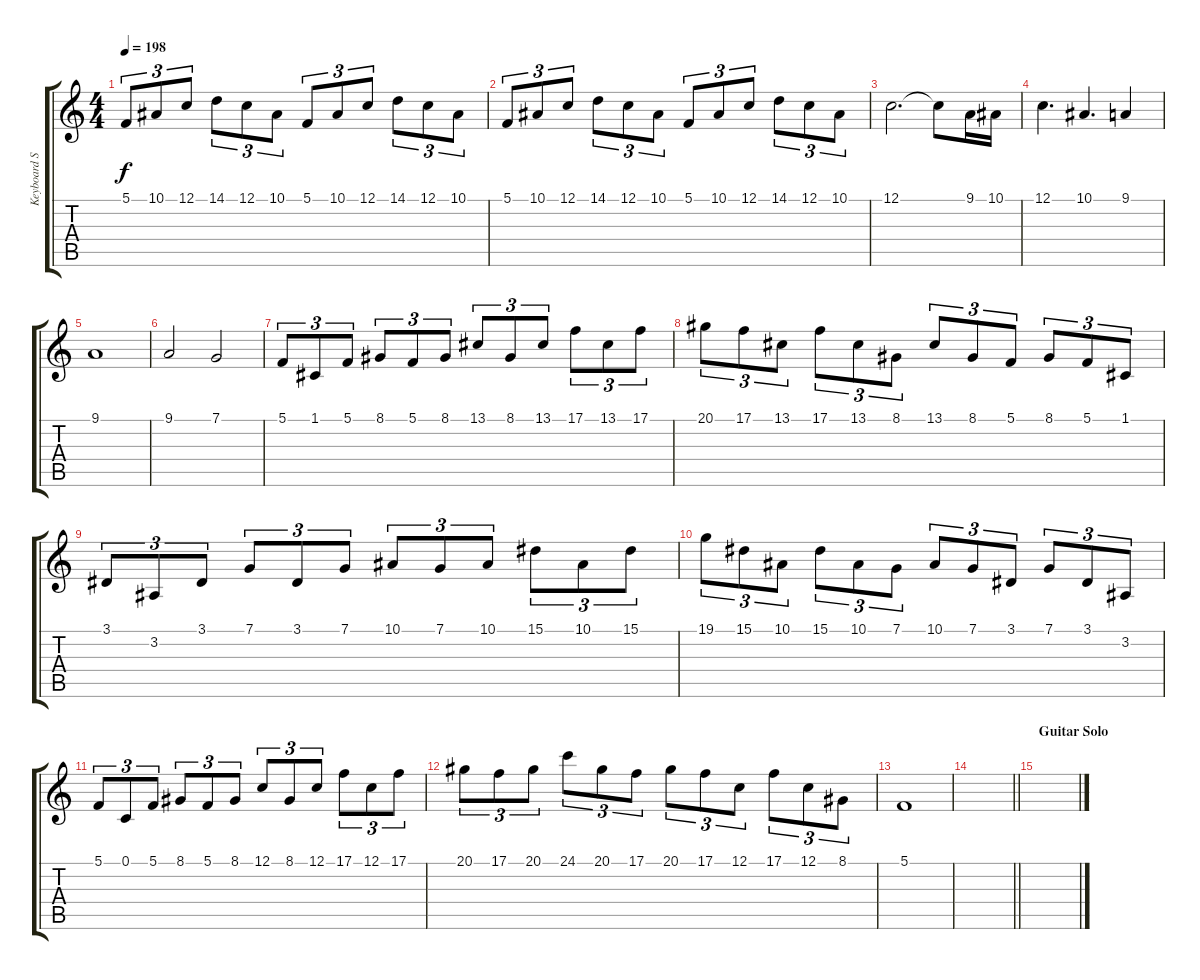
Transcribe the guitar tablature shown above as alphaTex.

\track ("Keyboard Solo" "Keyboard S") {instrument lead2sawtooth}
\staff {score tabs}
\tuning (C4 G3 Eb3 Bb2 F2 C2) {hide}
\ts (4 4)
\tempo 198
\clef g2
\ks c
5.1.8{tu (3 2) dy f} 10.1.8{tu (3 2)} 12.1.8{tu (3 2)} 14.1.8{tu (3 2)} 12.1.8{tu (3 2)} 10.1.8{tu (3 2)} 5.1.8{tu (3 2)} 10.1.8{tu (3 2)} 12.1.8{tu (3 2)} 14.1.8{tu (3 2)} 12.1.8{tu (3 2)} 10.1.8{tu (3 2)} |
5.1.8{tu (3 2)} 10.1.8{tu (3 2)} 12.1.8{tu (3 2)} 14.1.8{tu (3 2)} 12.1.8{tu (3 2)} 10.1.8{tu (3 2)} 5.1.8{tu (3 2)} 10.1.8{tu (3 2)} 12.1.8{tu (3 2)} 14.1.8{tu (3 2)} 12.1.8{tu (3 2)} 10.1.8{tu (3 2)} |
12.1.2{d} 12.1{t}.8 9.1.16 10.1.16 |
12.1.4{d} 10.1.4{d} 9.1.4 |
9.1.1 |
9.1.2 7.1.2 |
5.1.8{tu (3 2)} 1.1.8{tu (3 2)} 5.1.8{tu (3 2)} 8.1.8{tu (3 2)} 5.1.8{tu (3 2)} 8.1.8{tu (3 2)} 13.1.8{tu (3 2)} 8.1.8{tu (3 2)} 13.1.8{tu (3 2)} 17.1.8{tu (3 2)} 13.1.8{tu (3 2)} 17.1.8{tu (3 2)} |
20.1.8{tu (3 2)} 17.1.8{tu (3 2)} 13.1.8{tu (3 2)} 17.1.8{tu (3 2)} 13.1.8{tu (3 2)} 8.1.8{tu (3 2)} 13.1.8{tu (3 2)} 8.1.8{tu (3 2)} 5.1.8{tu (3 2)} 8.1.8{tu (3 2)} 5.1.8{tu (3 2)} 1.1.8{tu (3 2)} |
3.1.8{tu (3 2)} 3.2.8{tu (3 2)} 3.1.8{tu (3 2)} 7.1.8{tu (3 2)} 3.1.8{tu (3 2)} 7.1.8{tu (3 2)} 10.1.8{tu (3 2)} 7.1.8{tu (3 2)} 10.1.8{tu (3 2)} 15.1.8{tu (3 2)} 10.1.8{tu (3 2)} 15.1.8{tu (3 2)} |
19.1.8{tu (3 2)} 15.1.8{tu (3 2)} 10.1.8{tu (3 2)} 15.1.8{tu (3 2)} 10.1.8{tu (3 2)} 7.1.8{tu (3 2)} 10.1.8{tu (3 2)} 7.1.8{tu (3 2)} 3.1.8{tu (3 2)} 7.1.8{tu (3 2)} 3.1.8{tu (3 2)} 3.2.8{tu (3 2)} |
5.1.8{tu (3 2)} 0.1.8{tu (3 2)} 5.1.8{tu (3 2)} 8.1.8{tu (3 2)} 5.1.8{tu (3 2)} 8.1.8{tu (3 2)} 12.1.8{tu (3 2)} 8.1.8{tu (3 2)} 12.1.8{tu (3 2)} 17.1.8{tu (3 2)} 12.1.8{tu (3 2)} 17.1.8{tu (3 2)} |
20.1.8{tu (3 2)} 17.1.8{tu (3 2)} 20.1.8{tu (3 2)} 24.1.8{tu (3 2)} 20.1.8{tu (3 2)} 17.1.8{tu (3 2)} 20.1.8{tu (3 2)} 17.1.8{tu (3 2)} 12.1.8{tu (3 2)} 17.1.8{tu (3 2)} 12.1.8{tu (3 2)} 8.1.8{tu (3 2)} |
5.1.1 |
\barLineRight lightlight
|
\section ("" "Guitar Solo")
